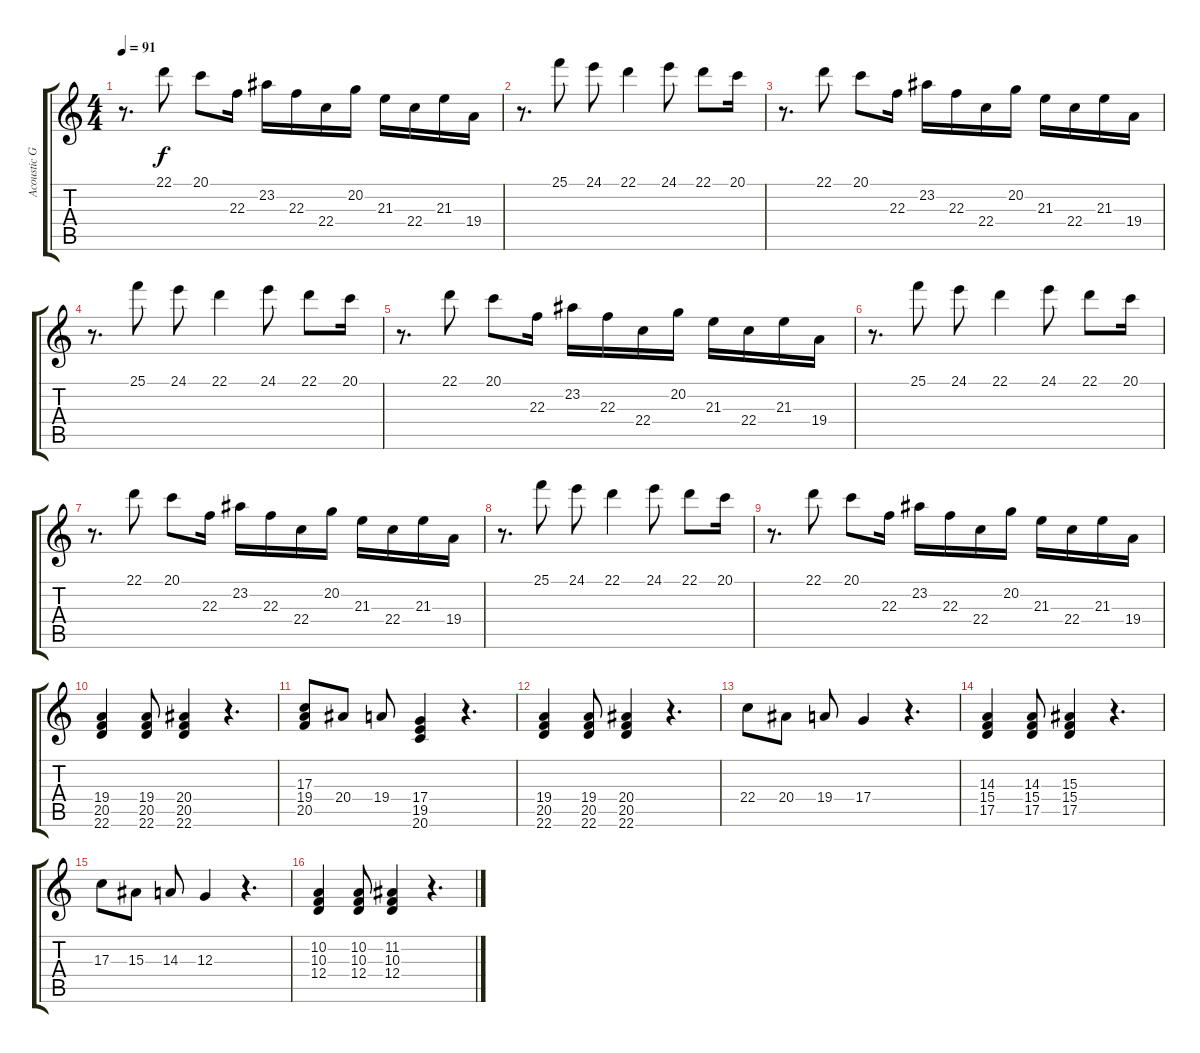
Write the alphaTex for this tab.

\track ("Acoustic Grand Piano" "Acoustic G") {instrument acousticgrandpiano}
\staff {score tabs}
\tuning (E4 B3 G3 D3 A2 E2) {hide}
\ts (4 4)
\tempo 91
\clef g2
\ks c
r.8{d dy f} 22.1.8 20.1.8 22.3.16 23.2.16 22.3.16 22.4.16 20.2.16 21.3.16 22.4.16 21.3.16 19.4.16 |
r.8{d} 25.1.8 24.1.8 22.1.4 24.1.8 22.1.8 20.1.16 |
r.8{d} 22.1.8 20.1.8 22.3.16 23.2.16 22.3.16 22.4.16 20.2.16 21.3.16 22.4.16 21.3.16 19.4.16 |
r.8{d} 25.1.8 24.1.8 22.1.4 24.1.8 22.1.8 20.1.16 |
r.8{d} 22.1.8 20.1.8 22.3.16 23.2.16 22.3.16 22.4.16 20.2.16 21.3.16 22.4.16 21.3.16 19.4.16 |
r.8{d} 25.1.8 24.1.8 22.1.4 24.1.8 22.1.8 20.1.16 |
r.8{d} 22.1.8 20.1.8 22.3.16 23.2.16 22.3.16 22.4.16 20.2.16 21.3.16 22.4.16 21.3.16 19.4.16 |
r.8{d} 25.1.8 24.1.8 22.1.4 24.1.8 22.1.8 20.1.16 |
r.8{d} 22.1.8 20.1.8 22.3.16 23.2.16 22.3.16 22.4.16 20.2.16 21.3.16 22.4.16 21.3.16 19.4.16 |
(19.4 20.5 22.6).4 (19.4 20.5 22.6).8 (20.4 20.5 22.6).4 r.4{d} |
(17.3 19.4 20.5).8 20.4.8 19.4.8 (17.4 19.5 20.6).4 r.4{d} |
(19.4 20.5 22.6).4 (19.4 20.5 22.6).8 (20.4 20.5 22.6).4 r.4{d} |
22.4.8 20.4.8 19.4.8 17.4.4 r.4{d} |
(14.3 15.4 17.5).4 (14.3 15.4 17.5).8 (15.3 15.4 17.5).4 r.4{d} |
17.3.8 15.3.8 14.3.8 12.3.4 r.4{d} |
(10.2 10.3 12.4).4 (10.2 10.3 12.4).8 (11.2 10.3 12.4).4 r.4{d}
